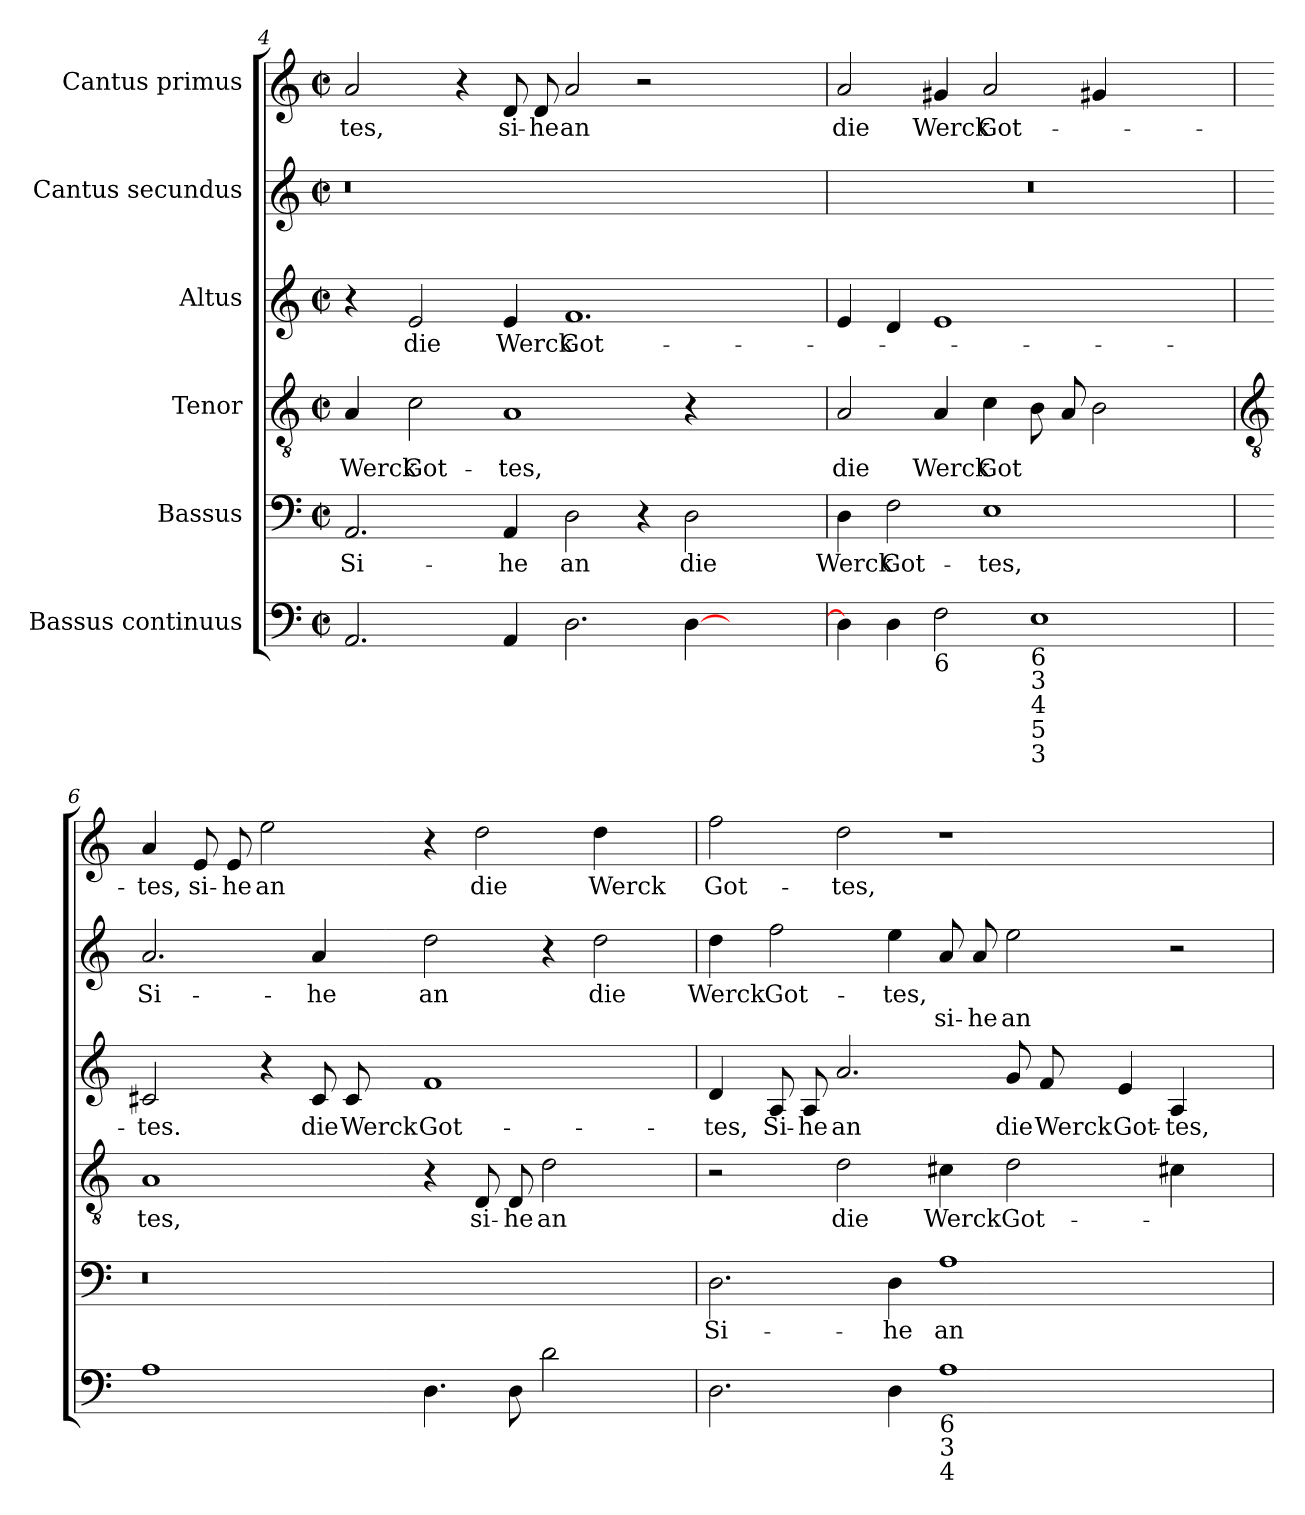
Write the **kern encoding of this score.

**kern	**kern	**text	**kern	**text	**kern	**text	**kern	**text	**text	**kern	**text
*part6	*part5	*part5	*part4	*part4	*part3	*part3	*part2	*part2	*part2	*part1	*part1
*staff6	*staff5	*staff5	*staff4	*staff4	*staff3	*staff3	*staff2	*staff2	*staff2	*staff1	*staff1
*I"Bassus continuus	*I"Bassus	*	*I"Tenor	*	*I"Altus	*	*I"Cantus secundus	*	*	*I"Cantus primus	*
*clefF4	*clefF4	*	*clefGv2	*	*clefG2	*	*clefG2	*	*	*clefG2	*
*k[]	*k[]	*	*k[]	*	*k[]	*	*k[]	*	*	*k[]	*
*C:	*C:	*	*C:	*	*C:	*	*C:	*	*	*C:	*
*M4/2	*M4/2	*	*M4/2	*	*M4/2	*	*M4/2	*	*	*M4/2	*
*met(c|)	*met(c|)	*	*met(c|)	*	*met(c|)	*	*met(c|)	*	*	*met(c|)	*
=4	=4	=4	=4	=4	=4	=4	=4	=4	=4	=4	=4
!	!	!LO:LY:b	!	!LO:LY:b	!	!	!	!	!	!	!LO:LY:b
2.AA	2.AA	Si-	4A	Werck	4r	.	0r	.	.	2a	-tes,
!	!	!	!	!LO:LY:b	!	!LO:LY:b	!	!	!	!	!
.	.	.	2c	Got-	2e	die	.	.	.	.	.
.	.	.	.	.	.	.	.	.	.	4r	.
!	!	!LO:LY:b	!	!LO:LY:b	!	!LO:LY:b	!	!	!	!	!LO:LY:b
4AA	4AA	-he	1A	-tes,	4e	Werck	.	.	.	8d	si-
!	!	!	!	!	!	!	!	!	!	!	!LO:LY:b
.	.	.	.	.	.	.	.	.	.	8d	-he
!	!	!LO:LY:b	!	!	!	!LO:LY:b	!	!	!	!	!LO:LY:b
2.D	2D	an	.	.	1.f	Got-	.	.	.	2a	an
.	4r	.	.	.	.	.	.	.	.	2r	.
!	!	!LO:LY:b	!	!	!	!	!	!	!	!	!
[4D	2D	die	4r	.	.	.	.	.	.	.	.
2ryy	.	.	2ryy	.	.	.	2ryy	.	.	2ryy	.
.	4ryy	.	.	.	.	.	.	.	.	.	.
=5	=5	=5	=5	=5	=5	=5	=5	=5	=5	=5	=5
!	!	!LO:LY:b	!	!LO:LY:b	!	!	!	!	!	!	!LO:LY:b
4D]	4D	Werck	2A	die	4e	.	0r	.	.	2a	die
!	!	!LO:LY:b	!	!	!	!	!	!	!	!	!
4D	2F	Got-	.	.	4d	.	.	.	.	.	.
!LO:TX:b:t=6	!	!	!	!	!	!	!	!	!	!	!
!	!	!	!	!LO:LY:b	!	!	!	!	!	!	!LO:LY:b
2F	.	.	4A	Werck	1e	.	.	.	.	4g#X	Werck
!	!	!LO:LY:b	!	!LO:LY:b	!	!	!	!	!	!	!LO:LY:b
.	1E	-tes,	4c	Got	.	.	.	.	.	2a	Got-
!LO:TX:b:t=6\n3	!	!	!	!	!	!	!	!	!	!	!
!LO:TX:b:t=4	!	!	!	!	!	!	!	!	!	!	!
!LO:TX:b:t=5	!	!	!	!	!	!	!	!	!	!	!
!LO:TX:b:t=3	!	!	!	!	!	!	!	!	!	!	!
1E	.	.	8B	.	.	.	.	.	.	.	.
.	.	.	8A	.	.	.	.	.	.	.	.
.	.	.	2B	.	.	.	.	.	.	4g#X	.
.	.	.	.	.	2ryy	.	.	.	.	2ryy	.
.	4ryy	.	4ryy	.	.	.	.	.	.	.	.
!!LO:LB:g=z
=6	=6	=6	=6	=6	=6	=6	=6	=6	=6	=6	=6
*	*	*	*clefGv2	*	*	*	*	*	*	*	*
!	!	!	!	!LO:LY:b	!	!LO:LY:b	!	!LO:LY:b	!	!	!LO:LY:b
1A	0r	.	1A	tes,	2c#X	-tes.	2.a	Si-	.	4a	-tes,
!	!	!	!	!	!	!	!	!	!	!	!LO:LY:b
.	.	.	.	.	.	.	.	.	.	8e	si-
!	!	!	!	!	!	!	!	!	!	!	!LO:LY:b
.	.	.	.	.	.	.	.	.	.	8e	-he
!	!	!	!	!	!	!	!	!	!	!	!LO:LY:b
.	.	.	.	.	4r	.	.	.	.	2ee	an
!	!	!	!	!	!	!LO:LY:b	!	!LO:LY:b	!	!	!
.	.	.	.	.	8c#	die	4a	-he	.	.	.
!	!	!	!	!	!	!LO:LY:b	!	!	!	!	!
.	.	.	.	.	8c#	Werck	.	.	.	.	.
!	!	!	!	!	!	!LO:LY:b	!	!LO:LY:b	!	!	!
4.D	.	.	4r	.	1f	Got-	2dd	an	.	4r	.
!	!	!	!	!LO:LY:b	!	!	!	!	!	!	!LO:LY:b
.	.	.	8D	si-	.	.	.	.	.	2dd	die
!	!	!	!	!LO:LY:b	!	!	!	!	!	!	!
8D	.	.	8D	-he	.	.	.	.	.	.	.
!	!	!	!	!LO:LY:b	!	!	!	!	!	!	!
2d	.	.	2d	an	.	.	4r	.	.	.	.
!	!	!	!	!	!	!	!	!LO:LY:b	!	!	!LO:LY:b
.	.	.	.	.	.	.	2dd	die	.	4dd	Werck
4ryy	4ryy	.	4ryy	.	4ryy	.	.	.	.	4ryy	.
=7	=7	=7	=7	=7	=7	=7	=7	=7	=7	=7	=7
!	!	!LO:LY:b	!	!	!	!LO:LY:b	!	!LO:LY:b	!	!	!LO:LY:b
2.D	2.D	Si-	2r	.	4d	-tes,	4dd	Werck	.	2ff	Got-
!	!	!	!	!	!	!LO:LY:b	!	!LO:LY:b	!	!	!
.	.	.	.	.	8A	Si-	2ff	Got-	.	.	.
!	!	!	!	!	!	!LO:LY:b	!	!	!	!	!
.	.	.	.	.	8A	-he	.	.	.	.	.
!	!	!	!	!LO:LY:b	!	!LO:LY:b	!	!	!	!	!LO:LY:b
.	.	.	2d	die	2.a	an	.	.	.	2dd	-tes,
!	!	!LO:LY:b	!	!	!	!	!	!LO:LY:b	!	!	!
4D	4D	-he	.	.	.	.	4ee	-tes,	.	.	.
!LO:TX:b:t=6\n3	!	!	!	!	!	!	!	!	!	!	!
!LO:TX:b:t=4	!	!	!	!	!	!	!	!	!	!	!
!	!	!LO:LY:b	!	!LO:LY:b	!	!	!	!	!LO:LY:b	!	!
1A	1A	an	4c#X	Werck	.	.	8a	.	si-	1r	.
!	!	!	!	!	!	!	!	!	!LO:LY:b	!	!
.	.	.	.	.	.	.	8a	.	-he	.	.
!	!	!	!	!LO:LY:b	!	!LO:LY:b	!	!	!LO:LY:b	!	!
.	.	.	2d	Got-	8g	die	2ee	.	an	.	.
!	!	!	!	!	!	!LO:LY:b	!	!	!	!	!
.	.	.	.	.	8f	Werck	.	.	.	.	.
!	!	!	!	!	!	!LO:LY:b	!	!	!	!	!
.	.	.	.	.	4e	Got-	.	.	.	.	.
!	!	!	!	!	!	!LO:LY:b	!	!	!	!	!
.	.	.	4c#X	.	4A	-tes,	2r	.	.	.	.
4ryy	4ryy	.	4ryy	.	4ryy	.	.	.	.	4ryy	.
=	=	=	=	=	=	=	=	=	=	=	=
*-	*-	*-	*-	*-	*-	*-	*-	*-	*-	*-	*-
